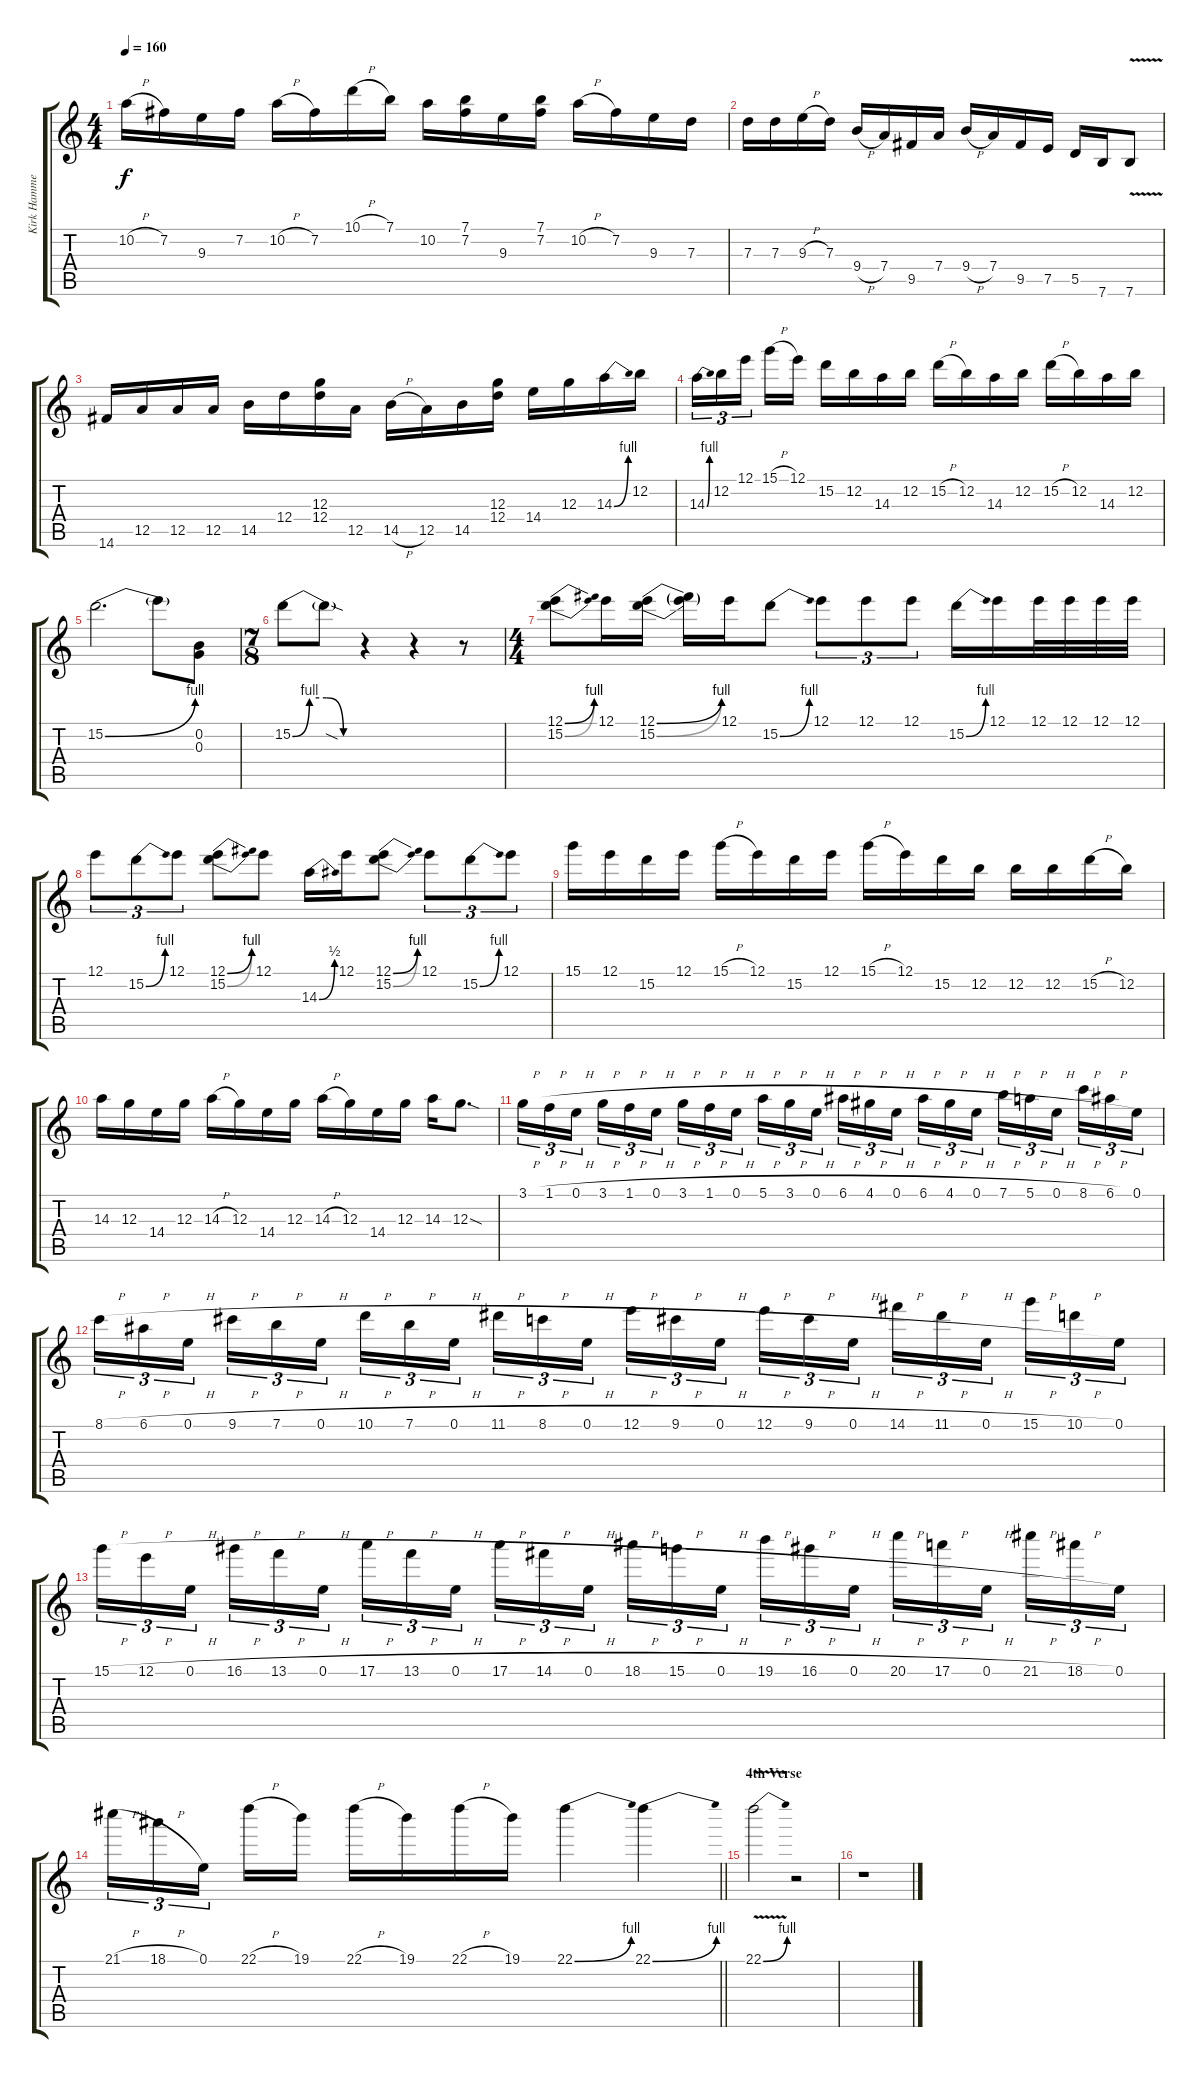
\track ("Kirk Hammet - Lead Guitar" "Kirk Hamme") {instrument distortionguitar}
\staff {score tabs}
\tuning (E4 B3 G3 D3 A2 E2) {hide}
\ts (4 4)
\tempo 160
\clef g2
\ks c
10.2{h}.16{dy f} 7.2.16 9.3.16 7.2.16 10.2{h}.16 7.2.16 10.1{h}.16 7.1.16 10.2.16 (7.1 7.2).16 9.3.16 (7.1 7.2).16 10.2{h}.16 7.2.16 9.3.16 7.3.16 |
7.3.16 7.3.16 9.3{h}.16 7.3.16 9.4{h}.16 7.4.16 9.5.16 7.4.16 9.4{h}.16 7.4.16 9.5.16 7.5.16 5.5.16 7.6.16 7.6{v}.8 |
14.6.16 12.5.16 12.5.16 12.5.16 14.5.16 12.4.16 (12.3 12.4).16 12.5.16 14.5{h}.16 12.5.16 14.5.16 (12.3 12.4).16 14.4.16 12.3.16 14.3{be (bend 0 0 60 4)}.16 12.2.16 |
14.3{be (bend 0 0 60 4)}.16{tu (3 2)} 12.2.16{tu (3 2)} 12.1.16{tu (3 2)} 15.1{h}.16 12.1.16 15.2.16 12.2.16 14.3.16 12.2.16 15.2{h}.16 12.2.16 14.3.16 12.2.16 15.2{h}.16 12.2.16 14.3.16 12.2.16 |
15.2{be (bend 0 0 60 4)}.2{d} 15.2{t}.8 (0.2 0.3).8 |
\ts (7 8)
15.2{be (custom 0 0 15 4 30 4 45 0 60 0)}.8 15.2{sod t}.8 r.4 r.4 r.8 |
\ts (4 4)
(12.1{be (bend 0 0 60 4)} 15.2{be (bend 0 0 60 4)}).8 12.1.16 (12.1{be (bend 0 0 60 4)} 15.2{be (bend 0 0 60 4)}).16 (12.1{t} 15.2{t}).16 12.1.16 15.2{be (bend 0 0 60 4)}.8 12.1.8{tu (3 2)} 12.1.8{tu (3 2)} 12.1.8{tu (3 2)} 15.2{be (bend 0 0 60 4)}.16 12.1.16 12.1.32 12.1.32 12.1.32 12.1.32 |
12.1.8{tu (3 2)} 15.2{be (bend 0 0 60 4)}.8{tu (3 2)} 12.1.8{tu (3 2)} (12.1{be (bend 0 0 60 4)} 15.2{be (bend 0 0 60 4)}).8 12.1.8 14.3{be (bend 0 0 60 2)}.16 12.1.16 (12.1{be (bend 0 0 60 4)} 15.2{be (bend 0 0 60 4)}).8 12.1.8{tu (3 2)} 15.2{be (bend 0 0 60 4)}.8{tu (3 2)} 12.1.8{tu (3 2)} |
15.1.16 12.1.16 15.2.16 12.1.16 15.1{h}.16 12.1.16 15.2.16 12.1.16 15.1{h}.16 12.1.16 15.2.16 12.2.16 12.2.16 12.2.16 15.2{h}.16 12.2.16 |
14.3.16 12.3.16 14.4.16 12.3.16 14.3{h}.16 12.3.16 14.4.16 12.3.16 14.3{h}.16 12.3.16 14.4.16 12.3.16 14.3.16 12.3{sod}.8{d} |
3.1{h}.16{tu (3 2)} 1.1{h}.16{tu (3 2)} 0.1{h}.16{tu (3 2)} 3.1{h}.16{tu (3 2)} 1.1{h}.16{tu (3 2)} 0.1{h}.16{tu (3 2)} 3.1{h}.16{tu (3 2)} 1.1{h}.16{tu (3 2)} 0.1{h}.16{tu (3 2)} 5.1{h}.16{tu (3 2)} 3.1{h}.16{tu (3 2)} 0.1{h}.16{tu (3 2)} 6.1{h}.16{tu (3 2)} 4.1{h}.16{tu (3 2)} 0.1{h}.16{tu (3 2)} 6.1{h}.16{tu (3 2)} 4.1{h}.16{tu (3 2)} 0.1{h}.16{tu (3 2)} 7.1{h}.16{tu (3 2)} 5.1{h}.16{tu (3 2)} 0.1{h}.16{tu (3 2)} 8.1{h}.16{tu (3 2)} 6.1{h}.16{tu (3 2)} 0.1.16{tu (3 2)} |
8.1{h}.16{tu (3 2)} 6.1{h}.16{tu (3 2)} 0.1{h}.16{tu (3 2)} 9.1{h}.16{tu (3 2)} 7.1{h}.16{tu (3 2)} 0.1{h}.16{tu (3 2)} 10.1{h}.16{tu (3 2)} 7.1{h}.16{tu (3 2)} 0.1{h}.16{tu (3 2)} 11.1{h}.16{tu (3 2)} 8.1{h}.16{tu (3 2)} 0.1{h}.16{tu (3 2)} 12.1{h}.16{tu (3 2)} 9.1{h}.16{tu (3 2)} 0.1{h}.16{tu (3 2)} 12.1{h}.16{tu (3 2)} 9.1{h}.16{tu (3 2)} 0.1{h}.16{tu (3 2)} 14.1{h}.16{tu (3 2)} 11.1{h}.16{tu (3 2)} 0.1{h}.16{tu (3 2)} 15.1{h}.16{tu (3 2)} 10.1{h}.16{tu (3 2)} 0.1.16{tu (3 2)} |
15.1{h}.16{tu (3 2)} 12.1{h}.16{tu (3 2)} 0.1{h}.16{tu (3 2)} 16.1{h}.16{tu (3 2)} 13.1{h}.16{tu (3 2)} 0.1{h}.16{tu (3 2)} 17.1{h}.16{tu (3 2)} 13.1{h}.16{tu (3 2)} 0.1{h}.16{tu (3 2)} 17.1{h}.16{tu (3 2)} 14.1{h}.16{tu (3 2)} 0.1{h}.16{tu (3 2)} 18.1{h}.16{tu (3 2)} 15.1{h}.16{tu (3 2)} 0.1{h}.16{tu (3 2)} 19.1{h}.16{tu (3 2)} 16.1{h}.16{tu (3 2)} 0.1{h}.16{tu (3 2)} 20.1{h}.16{tu (3 2)} 17.1{h}.16{tu (3 2)} 0.1{h}.16{tu (3 2)} 21.1{h}.16{tu (3 2)} 18.1{h}.16{tu (3 2)} 0.1.16{tu (3 2)} |
\barLineRight lightlight
21.1{h}.16{tu (3 2)} 18.1{h}.16{tu (3 2)} 0.1.16{tu (3 2)} 22.1{h}.16 19.1.16 22.1{h}.16 19.1.16 22.1{h}.16 19.1.16 22.1{be (bend 0 0 60 4)}.4 22.1{be (bend 0 0 60 4)}.4 |
\section ("" "4th Verse")
22.1{be (bend 0 0 60 4) v}.2 r.2 |
r.1
